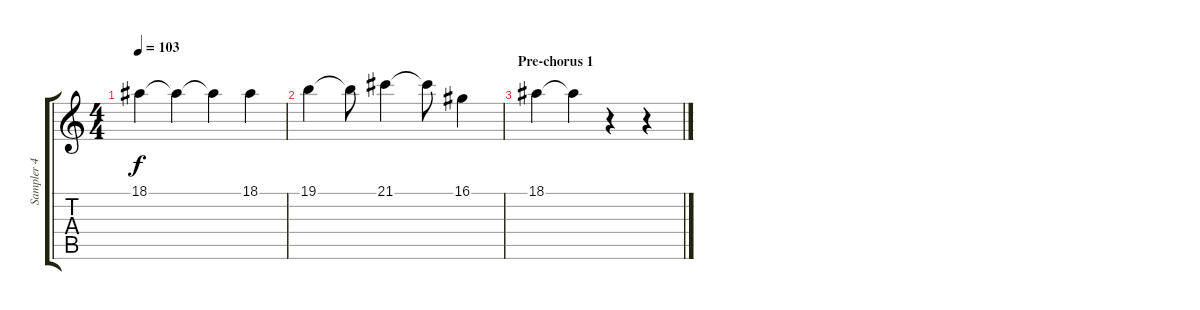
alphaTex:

\track ("Sampler 4" "Sampler 4") {instrument vibraphone}
\staff {score tabs}
\tuning (E4 B3 G3 D3 A2 E2) {hide}
\ts (4 4)
\tempo 103
\clef g2
\ks c
18.1.4{dy f} 18.1{t}.4 18.1{t}.4 18.1.4 |
19.1.4 19.1{t}.8 21.1.4 21.1{t}.8 16.1.4 |
\section ("" "Pre-chorus 1")
18.1.4 18.1{t}.4 r.4 r.4
